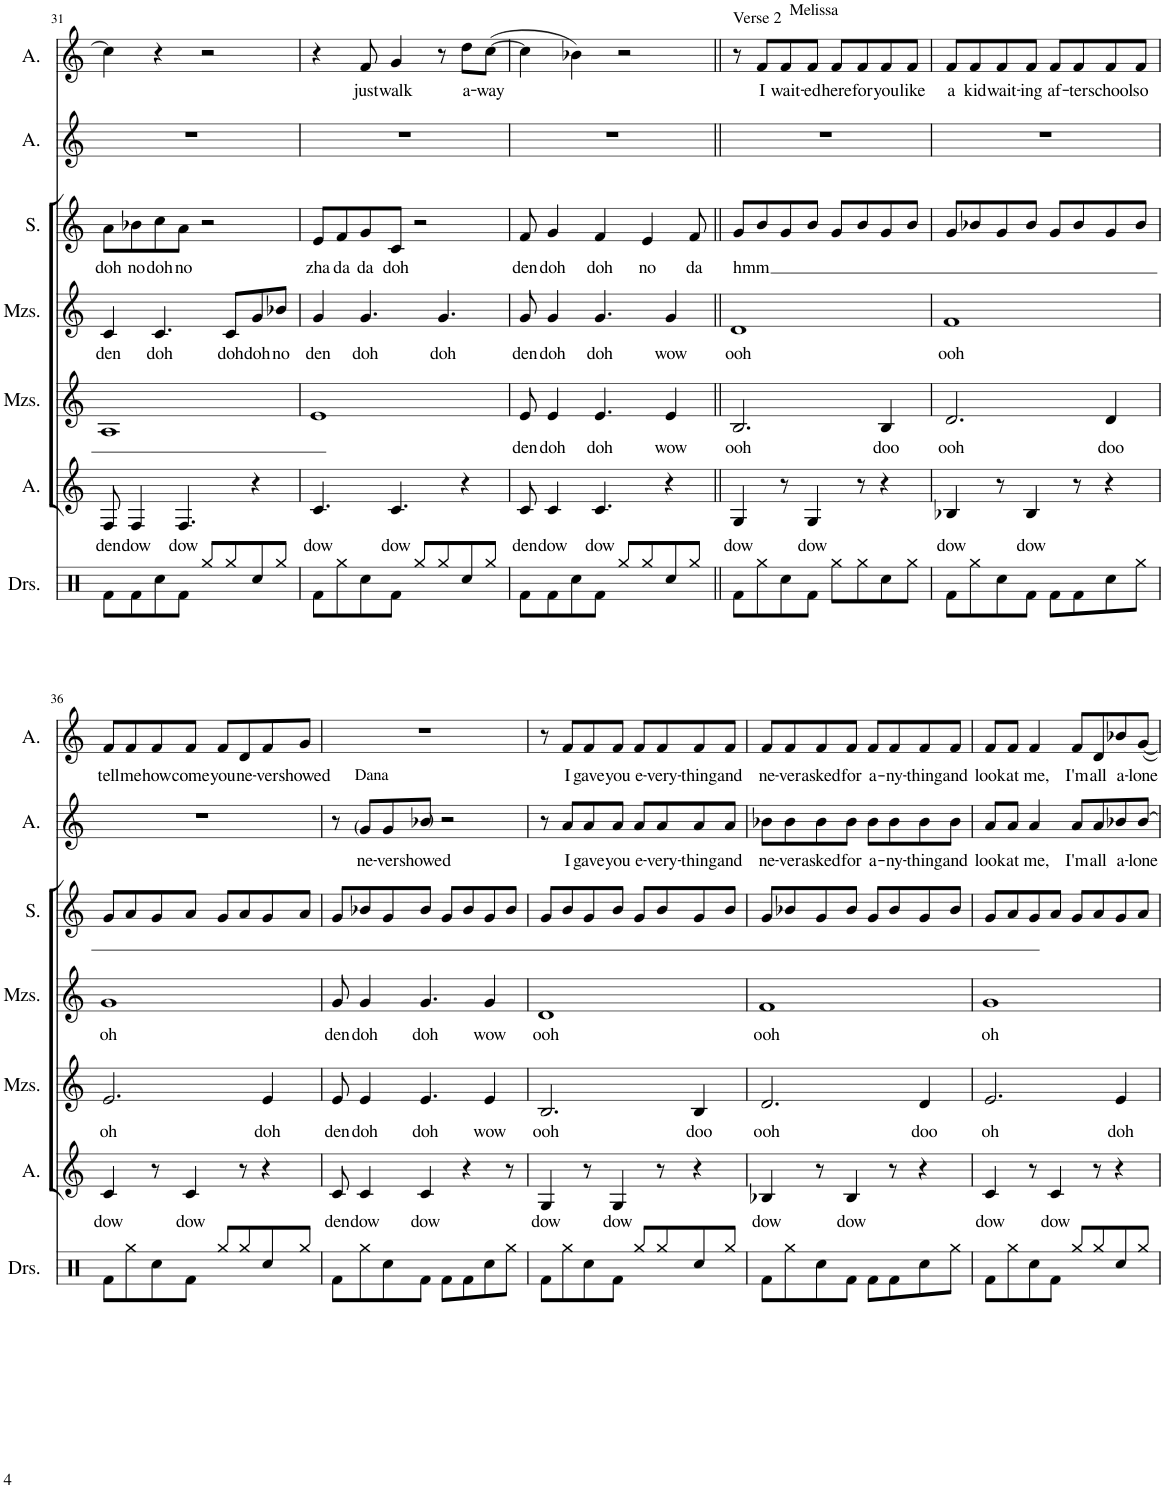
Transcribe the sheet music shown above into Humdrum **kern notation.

**kern	**kern	**text	**kern	**text	**kern	**text	**kern	**text	**kern	**text	**kern	**text
*part7	*part6	*part6	*part5	*part5	*part4	*part4	*part3	*part3	*part2	*part2	*part1	*part1
*staff7	*staff6	*staff6	*staff5	*staff5	*staff4	*staff4	*staff3	*staff3	*staff2	*staff2	*staff1	*staff1
*I"Drumset	*I"Alto	*	*I"Mezzo-soprano	*	*I"Mezzo-soprano	*	*I"Soprano	*	*I"Alto	*	*I"Alto	*
*I'Drs.	*I'A.	*	*I'Mzs.	*	*I'Mzs.	*	*I'S.	*	*I'A.	*	*I'A.	*
!!LO:PB:g=z
*clefX	*clefG2	*	*clefG2	*	*clefG2	*	*clefG2	*	*clefG2	*	*clefG2	*
*k[]	*k[]	*	*k[]	*	*k[]	*	*k[]	*	*k[]	*	*k[]	*
*M4/4	*M4/4	*	*M4/4	*	*M4/4	*	*M4/4	*	*M4/4	*	*M4/4	*
=31	=31	=31	=31	=31	=31	=31	=31	=31	=31	=31	=31	=31
!	!	!LO:LY:b	!	!	!	!LO:LY:b	!	!LO:LY:b	!	!	!	!
8Rf\L	8F/	den	1A	.	4c/	den	8a\L	doh	1r	.	4cc\]	.
!	!	!LO:LY:b	!	!	!	!	!	!LO:LY:b	!	!	!	!
8Rf\	4F/	dow	.	.	.	.	8b-X\	no	.	.	.	.
!	!	!	!	!	!	!LO:LY:b	!	!LO:LY:b	!	!	!	!
8Rcc\	.	.	.	.	4.c/	doh	8cc\	doh	.	.	4r	.
!	!	!LO:LY:b	!	!	!	!	!	!LO:LY:b	!	!	!	!
8Rf\J	4.F/	dow	.	.	.	.	8a\J	no	.	.	.	.
8Rgg/L	.	.	.	.	.	.	2r	.	.	.	2r	.
!	!	!	!	!	!	!LO:LY:b	!	!	!	!	!	!
8Rgg/	.	.	.	.	8c/L	doh	.	.	.	.	.	.
!	!	!	!	!	!	!LO:LY:b	!	!	!	!	!	!
8Rcc/	4r	.	.	.	8g/	doh	.	.	.	.	.	.
!	!	!	!	!	!	!LO:LY:b	!	!	!	!	!	!
8Rgg/J	.	.	.	.	8b-X/J	no	.	.	.	.	.	.
=32	=32	=32	=32	=32	=32	=32	=32	=32	=32	=32	=32	=32
!	!	!LO:LY:b	!	!	!	!LO:LY:b	!	!LO:LY:b	!	!	!	!
8Rf\L	4.c/	dow	1e	.	4g/	den	8e/L	zha	1r	.	4r	.
!	!	!	!	!	!	!	!	!LO:LY:b	!	!	!	!
8Rgg\	.	.	.	.	.	.	8f/	da	.	.	.	.
!	!	!	!	!	!	!LO:LY:b	!	!LO:LY:b	!	!	!	!LO:LY:b
8Rcc\	.	.	.	.	4.g/	doh	8g/	da	.	.	8f/	just
!	!	!LO:LY:b	!	!	!	!	!	!LO:LY:b	!	!	!	!LO:LY:b
8Rf\J	4.c/	dow	.	.	.	.	8c/J	doh	.	.	4g/	walk
8Rgg/L	.	.	.	.	.	.	2r	.	.	.	.	.
!	!	!	!	!	!	!LO:LY:b	!	!	!	!	!	!
8Rgg/	.	.	.	.	4.g/	doh	.	.	.	.	8r	.
!	!	!	!	!	!	!	!	!	!	!	!	!LO:LY:b
8Rcc/	4r	.	.	.	.	.	.	.	.	.	8dd\L	a-
!	!	!	!	!	!	!	!	!	!	!	!	!LO:LY:b
8Rgg/J	.	.	.	.	.	.	.	.	.	.	([8cc\J	-way
=33	=33	=33	=33	=33	=33	=33	=33	=33	=33	=33	=33	=33
!	!	!LO:LY:b	!	!LO:LY:b	!	!LO:LY:b	!	!LO:LY:b	!	!	!	!
8Rf\L	8c/	den	8e/	den	8g/	den	8f/	den	1r	.	4cc\]	.
!	!	!LO:LY:b	!	!LO:LY:b	!	!LO:LY:b	!	!LO:LY:b	!	!	!	!
8Rf\	4c/	dow	4e/	doh	4g/	doh	4g/	doh	.	.	.	.
8Rcc\	.	.	.	.	.	.	.	.	.	.	4b-X\)	.
!	!	!LO:LY:b	!	!LO:LY:b	!	!LO:LY:b	!	!LO:LY:b	!	!	!	!
8Rf\J	4.c/	dow	4.e/	doh	4.g/	doh	4f/	doh	.	.	.	.
8Rgg/L	.	.	.	.	.	.	.	.	.	.	2r	.
!	!	!	!	!	!	!	!	!LO:LY:b	!	!	!	!
8Rgg/	.	.	.	.	.	.	4e/	no	.	.	.	.
!	!	!	!	!LO:LY:b	!	!LO:LY:b	!	!	!	!	!	!
8Rcc/	4r	.	4e/	wow	4g/	wow	.	.	.	.	.	.
!	!	!	!	!	!	!	!	!LO:LY:b	!	!	!	!
8Rgg/J	.	.	.	.	.	.	8f/	da	.	.	.	.
=34||	=34||	=34||	=34||	=34||	=34||	=34||	=34||	=34||	=34||	=34||	=34||	=34||
!	!	!	!	!	!	!	!	!	!	!	!LO:TX:a:t=Verse 2	!
!	!	!LO:LY:b	!	!LO:LY:b	!	!LO:LY:b	!	!LO:LY:b	!	!	!	!
8Rf\L	4G/	dow	2.B/	ooh	1d	ooh	8g/L	hmm	1r	.	8r	.
!	!	!	!	!	!	!	!	!	!	!	!LO:TX:a:t=Melissa	!
!	!	!	!	!	!	!	!	!	!	!	!	!LO:LY:b
8Rgg\	.	.	.	.	.	.	8b/	.	.	.	8f/L	I
!	!	!	!	!	!	!	!	!	!	!	!	!LO:LY:b
8Rcc\	8r	.	.	.	.	.	8g/	.	.	.	8f/	wait-
!	!	!LO:LY:b	!	!	!	!	!	!	!	!	!	!LO:LY:b
8Rf\J	4G/	dow	.	.	.	.	8b/J	.	.	.	8f/J	-ed
!	!	!	!	!	!	!	!	!	!	!	!	!LO:LY:b
8Rgg\L	.	.	.	.	.	.	8g/L	.	.	.	8f/L	here
!	!	!	!	!	!	!	!	!	!	!	!	!LO:LY:b
8Rgg\	8r	.	.	.	.	.	8b/	.	.	.	8f/	for
!	!	!	!	!LO:LY:b	!	!	!	!	!	!	!	!LO:LY:b
8Rcc\	4r	.	4B/	doo	.	.	8g/	.	.	.	8f/	you
!	!	!	!	!	!	!	!	!	!	!	!	!LO:LY:b
8Rgg\J	.	.	.	.	.	.	8b/J	.	.	.	8f/J	like
=35	=35	=35	=35	=35	=35	=35	=35	=35	=35	=35	=35	=35
!	!	!LO:LY:b	!	!LO:LY:b	!	!LO:LY:b	!	!	!	!	!	!LO:LY:b
8Rf\L	4B-X/	dow	2.d/	ooh	1f	ooh	8g/L	.	1r	.	8f/L	a
!	!	!	!	!	!	!	!	!	!	!	!	!LO:LY:b
8Rgg\	.	.	.	.	.	.	8b-X/	.	.	.	8f/	kid
!	!	!	!	!	!	!	!	!	!	!	!	!LO:LY:b
8Rcc\	8r	.	.	.	.	.	8g/	.	.	.	8f/	wait-
!	!	!LO:LY:b	!	!	!	!	!	!	!	!	!	!LO:LY:b
8Rf\J	4B-/	dow	.	.	.	.	8b-/J	.	.	.	8f/J	-ing
!	!	!	!	!	!	!	!	!	!	!	!	!LO:LY:b
8Rf\L	.	.	.	.	.	.	8g/L	.	.	.	8f/L	af-
!	!	!	!	!	!	!	!	!	!	!	!	!LO:LY:b
8Rf\	8r	.	.	.	.	.	8b-/	.	.	.	8f/	-ter
!	!	!	!	!LO:LY:b	!	!	!	!	!	!	!	!LO:LY:b
8Rcc\	4r	.	4d/	doo	.	.	8g/	.	.	.	8f/	school
!	!	!	!	!	!	!	!	!	!	!	!	!LO:LY:b
8Rgg\J	.	.	.	.	.	.	8b-/J	.	.	.	8f/J	so
!!LO:LB:g=z
=36	=36	=36	=36	=36	=36	=36	=36	=36	=36	=36	=36	=36
!	!	!LO:LY:b	!	!LO:LY:b	!	!LO:LY:b	!	!	!	!	!	!LO:LY:b
8Rf\L	4c/	dow	2.e/	oh	1g	oh	8g/L	.	1r	.	8f/L	tell
!	!	!	!	!	!	!	!	!	!	!	!	!LO:LY:b
8Rgg\	.	.	.	.	.	.	8a/	.	.	.	8f/	me
!	!	!	!	!	!	!	!	!	!	!	!	!LO:LY:b
8Rcc\	8r	.	.	.	.	.	8g/	.	.	.	8f/	how
!	!	!LO:LY:b	!	!	!	!	!	!	!	!	!	!LO:LY:b
8Rf\J	4c/	dow	.	.	.	.	8a/J	.	.	.	8f/J	come
!	!	!	!	!	!	!	!	!	!	!	!	!LO:LY:b
8Rgg/L	.	.	.	.	.	.	8g/L	.	.	.	8f/L	you
!	!	!	!	!	!	!	!	!	!	!	!	!LO:LY:b
8Rgg/	8r	.	.	.	.	.	8a/	.	.	.	8d/	ne-
!	!	!	!	!LO:LY:b	!	!	!	!	!	!	!	!LO:LY:b
8Rcc/	4r	.	4e/	doh	.	.	8g/	.	.	.	8f/	-ver
!	!	!	!	!	!	!	!	!	!	!	!	!LO:LY:b
8Rgg/J	.	.	.	.	.	.	8a/J	.	.	.	8g/J	showed
=37	=37	=37	=37	=37	=37	=37	=37	=37	=37	=37	=37	=37
!	!	!LO:LY:b	!	!LO:LY:b	!	!LO:LY:b	!	!	!	!	!	!
*	*	*	*	*	*	*	*	*	*	*	*^	*
8Rf\L	8c/	den	8e/	den	8g/	den	8g/L	.	8r	.	1r	8ryy	.
!	!	!	!	!	!	!	!	!	!	!	!	!LO:TX:b:t=Dana	!
!	!	!LO:LY:b	!	!LO:LY:b	!	!LO:LY:b	!	!	!	!LO:LY:b	!	!	!
8Rgg\	4c/	dow	4e/	doh	4g/	doh	8b-X/	.	8g/L	ne-	.	2..ryy	.
!	!	!	!	!	!	!	!	!	!	!LO:LY:b	!	!	!
8Rcc\	.	.	.	.	.	.	8g/	.	8g/	-ver	.	.	.
!	!	!LO:LY:b	!	!LO:LY:b	!	!LO:LY:b	!	!	!	!LO:LY:b	!	!	!
8Rf\J	4c/	dow	4.e/	doh	4.g/	doh	8b-/J	.	8b-X/J	showed	.	.	.
8Rf\L	.	.	.	.	.	.	8g/L	.	2r	.	.	.	.
8Rf\	4r	.	.	.	.	.	8b-/	.	.	.	.	.	.
!	!	!	!	!LO:LY:b	!	!LO:LY:b	!	!	!	!	!	!	!
8Rcc\	.	.	4e/	wow	4g/	wow	8g/	.	.	.	.	.	.
8Rgg\J	8r	.	.	.	.	.	8b-/J	.	.	.	.	.	.
=38	=38	=38	=38	=38	=38	=38	=38	=38	=38	=38	=38	=38	=38
!	!	!LO:LY:b	!	!LO:LY:b	!	!LO:LY:b	!	!	!	!	!	!	!
*	*	*	*	*	*	*	*	*	*	*	*v	*v	*
8Rf\L	4G/	dow	2.B/	ooh	1d	ooh	8g/L	.	8r	.	8r	.
!	!	!	!	!	!	!	!	!	!	!LO:LY:b	!	!LO:LY:b
8Rgg\	.	.	.	.	.	.	8b/	.	8a/L	I	8f/L	I
!	!	!	!	!	!	!	!	!	!	!LO:LY:b	!	!LO:LY:b
8Rcc\	8r	.	.	.	.	.	8g/	.	8a/	gave	8f/	gave
!	!	!LO:LY:b	!	!	!	!	!	!	!	!LO:LY:b	!	!LO:LY:b
8Rf\J	4G/	dow	.	.	.	.	8b/J	.	8a/J	you	8f/J	you
!	!	!	!	!	!	!	!	!	!	!LO:LY:b	!	!LO:LY:b
8Rgg/L	.	.	.	.	.	.	8g/L	.	8a/L	e-	8f/L	e-
!	!	!	!	!	!	!	!	!	!	!LO:LY:b	!	!LO:LY:b
8Rgg/	8r	.	.	.	.	.	8b/	.	8a/	-very-	8f/	-very-
!	!	!	!	!LO:LY:b	!	!	!	!	!	!LO:LY:b	!	!LO:LY:b
8Rcc/	4r	.	4B/	doo	.	.	8g/	.	8a/	-thing	8f/	-thing
!	!	!	!	!	!	!	!	!	!	!LO:LY:b	!	!LO:LY:b
8Rgg/J	.	.	.	.	.	.	8b/J	.	8a/J	and	8f/J	and
=39	=39	=39	=39	=39	=39	=39	=39	=39	=39	=39	=39	=39
!	!	!LO:LY:b	!	!LO:LY:b	!	!LO:LY:b	!	!	!	!LO:LY:b	!	!LO:LY:b
8Rf\L	4B-X/	dow	2.d/	ooh	1f	ooh	8g/L	.	8b-X\L	ne-	8f/L	ne-
!	!	!	!	!	!	!	!	!	!	!LO:LY:b	!	!LO:LY:b
8Rgg\	.	.	.	.	.	.	8b-X/	.	8b-\	-ver	8f/	-ver
!	!	!	!	!	!	!	!	!	!	!LO:LY:b	!	!LO:LY:b
8Rcc\	8r	.	.	.	.	.	8g/	.	8b-\	asked	8f/	asked
!	!	!LO:LY:b	!	!	!	!	!	!	!	!LO:LY:b	!	!LO:LY:b
8Rf\J	4B-/	dow	.	.	.	.	8b-/J	.	8b-\J	for	8f/J	for
!	!	!	!	!	!	!	!	!	!	!LO:LY:b	!	!LO:LY:b
8Rf\L	.	.	.	.	.	.	8g/L	.	8b-\L	a-	8f/L	a-
!	!	!	!	!	!	!	!	!	!	!LO:LY:b	!	!LO:LY:b
8Rf\	8r	.	.	.	.	.	8b-/	.	8b-\	-ny-	8f/	-ny-
!	!	!	!	!LO:LY:b	!	!	!	!	!	!LO:LY:b	!	!LO:LY:b
8Rcc\	4r	.	4d/	doo	.	.	8g/	.	8b-\	-thing	8f/	-thing
!	!	!	!	!	!	!	!	!	!	!LO:LY:b	!	!LO:LY:b
8Rgg\J	.	.	.	.	.	.	8b-/J	.	8b-\J	and	8f/J	and
=40	=40	=40	=40	=40	=40	=40	=40	=40	=40	=40	=40	=40
!	!	!LO:LY:b	!	!LO:LY:b	!	!LO:LY:b	!	!	!	!LO:LY:b	!	!LO:LY:b
8Rf\L	4c/	dow	2.e/	oh	1g	oh	8g/L	.	8a/L	look	8f/L	look
!	!	!	!	!	!	!	!	!	!	!LO:LY:b	!	!LO:LY:b
8Rgg\	.	.	.	.	.	.	8a/	.	8a/J	at	8f/J	at
!	!	!	!	!	!	!	!	!	!	!LO:LY:b	!	!LO:LY:b
8Rcc\	8r	.	.	.	.	.	8g/	.	4a/	me,	4f/	me,
!	!	!LO:LY:b	!	!	!	!	!	!	!	!	!	!
8Rf\J	4c/	dow	.	.	.	.	8a/J	.	.	.	.	.
!	!	!	!	!	!	!	!	!	!	!LO:LY:b	!	!LO:LY:b
8Rgg/L	.	.	.	.	.	.	8g/L	.	8a/L	I'm	8f/L	I'm
!	!	!	!	!	!	!	!	!	!	!LO:LY:b	!	!LO:LY:b
8Rgg/	8r	.	.	.	.	.	8a/	.	8a/	all	8d/	all
!	!	!	!	!LO:LY:b	!	!	!	!	!	!LO:LY:b	!	!LO:LY:b
8Rcc/	4r	.	4e/	doh	.	.	8g/	.	8b-X/	a-	8b-X/	a-
!	!	!	!	!	!	!	!	!	!	!LO:LY:b	!	!LO:LY:b
8Rgg/J	.	.	.	.	.	.	8a/J	.	[8b-/J	-lone	[8g/J	-lone
=	=	=	=	=	=	=	=	=	=	=	=	=
*-	*-	*-	*-	*-	*-	*-	*-	*-	*-	*-	*-	*-
